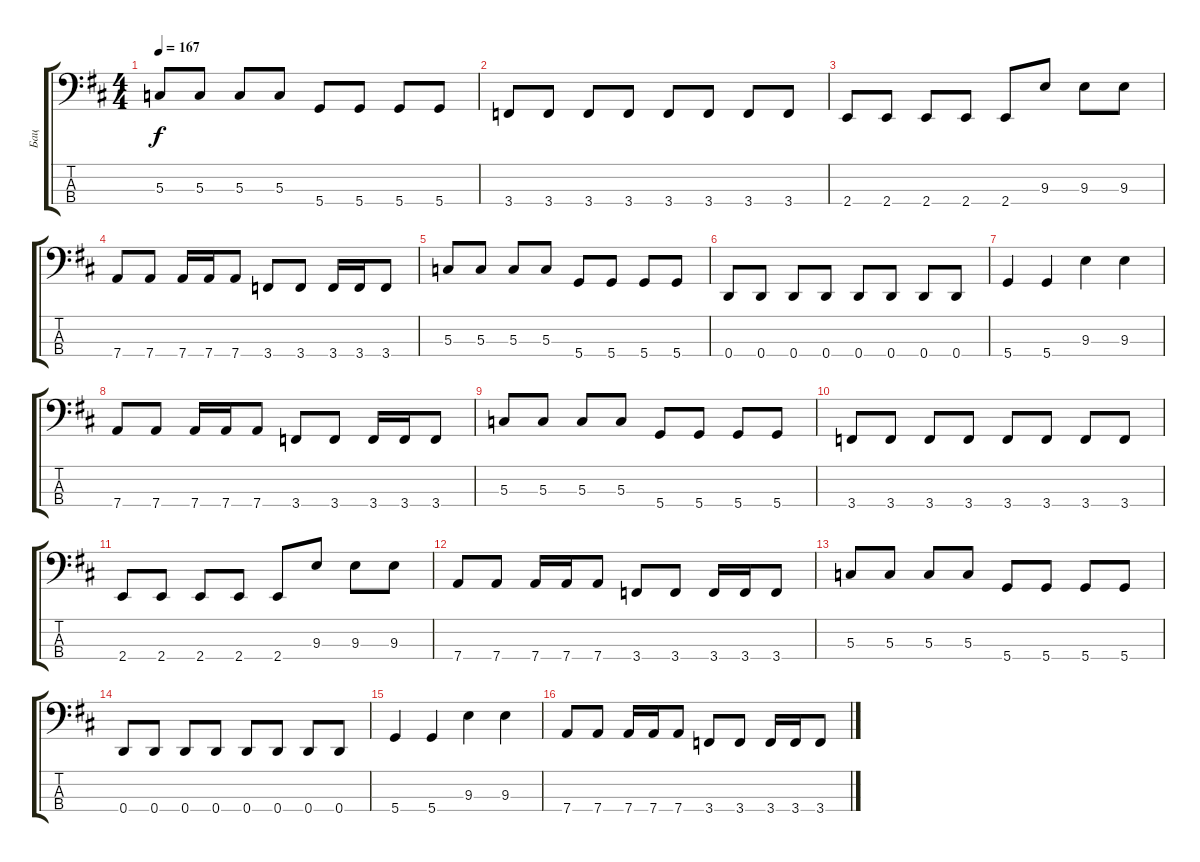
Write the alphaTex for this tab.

\track ("Бац" "Бац") {instrument electricbassfinger}
\staff {score tabs}
\tuning (F2 C2 G1 D1) {hide}
\ts (4 4)
\tempo 167
\clef f4
\ks bminor
5.3.8{dy f} 5.3.8 5.3.8 5.3.8 5.4.8 5.4.8 5.4.8 5.4.8 |
3.4.8 3.4.8 3.4.8 3.4.8 3.4.8 3.4.8 3.4.8 3.4.8 |
2.4.8 2.4.8 2.4.8 2.4.8 2.4.8 9.3.8 9.3.8 9.3.8 |
7.4.8 7.4.8 7.4.16 7.4.16 7.4.8 3.4.8 3.4.8 3.4.16 3.4.16 3.4.8 |
5.3.8 5.3.8 5.3.8 5.3.8 5.4.8 5.4.8 5.4.8 5.4.8 |
0.4.8 0.4.8 0.4.8 0.4.8 0.4.8 0.4.8 0.4.8 0.4.8 |
5.4.4 5.4.4 9.3.4 9.3.4 |
7.4.8 7.4.8 7.4.16 7.4.16 7.4.8 3.4.8 3.4.8 3.4.16 3.4.16 3.4.8 |
5.3.8 5.3.8 5.3.8 5.3.8 5.4.8 5.4.8 5.4.8 5.4.8 |
3.4.8 3.4.8 3.4.8 3.4.8 3.4.8 3.4.8 3.4.8 3.4.8 |
2.4.8 2.4.8 2.4.8 2.4.8 2.4.8 9.3.8 9.3.8 9.3.8 |
7.4.8 7.4.8 7.4.16 7.4.16 7.4.8 3.4.8 3.4.8 3.4.16 3.4.16 3.4.8 |
5.3.8 5.3.8 5.3.8 5.3.8 5.4.8 5.4.8 5.4.8 5.4.8 |
0.4.8 0.4.8 0.4.8 0.4.8 0.4.8 0.4.8 0.4.8 0.4.8 |
5.4.4 5.4.4 9.3.4 9.3.4 |
7.4.8 7.4.8 7.4.16 7.4.16 7.4.8 3.4.8 3.4.8 3.4.16 3.4.16 3.4.8
